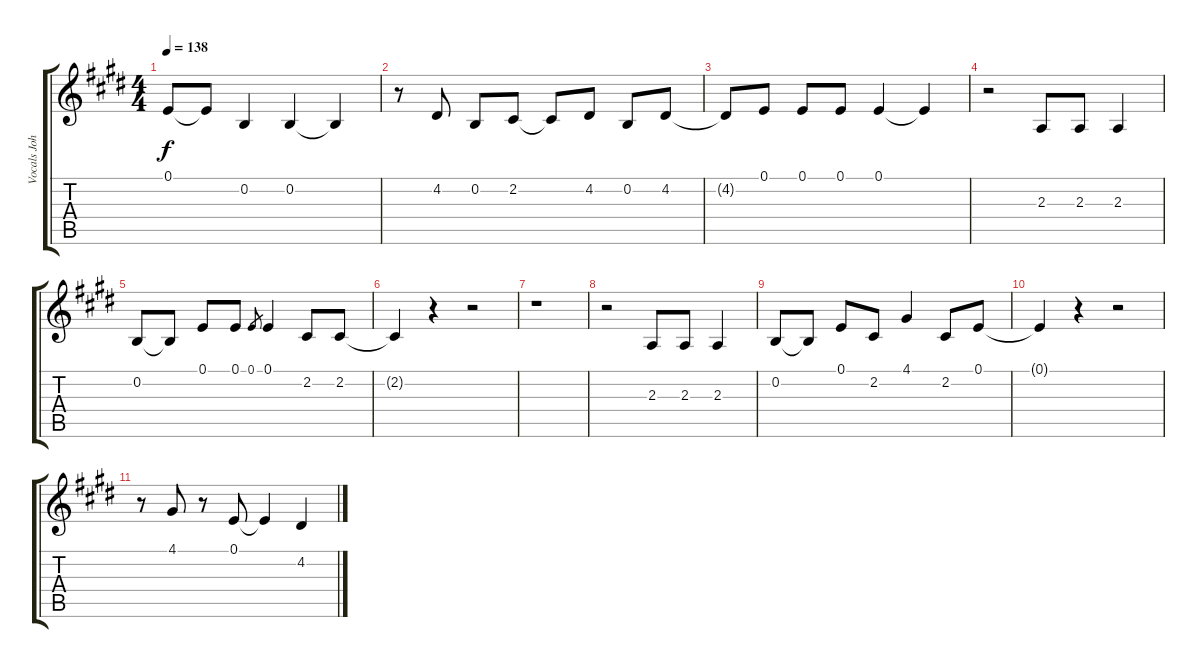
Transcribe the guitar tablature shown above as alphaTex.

\track ("Vocals John Fogerty" "Vocals Joh") {instrument tenorsax}
\staff {score tabs}
\tuning (E4 B3 G3 D3 A2 E2) {hide}
\ts (4 4)
\tempo 138
\clef g2
\ks e
0.1.8{dy f} 0.1{t}.8 0.2.4 0.2.4 0.2{t}.4 |
r.8 4.2.8 0.2.8 2.2.8 2.2{t}.8 4.2.8 0.2.8 4.2.8 |
4.2{t}.8 0.1.8 0.1.8 0.1.8 0.1.4 0.1{t}.4 |
r.2 2.3.8 2.3.8 2.3.4 |
0.2.8 0.2{t}.8 0.1.8 0.1.8 0.1.8{gr} 0.1.4 2.2.8 2.2.8 |
2.2{t}.4 r.4 r.2 |
r.1 |
r.2 2.3.8 2.3.8 2.3.4 |
0.2.8 0.2{t}.8 0.1.8 2.2.8 4.1.4 2.2.8 0.1.8 |
0.1{t}.4 r.4 r.2 |
r.8 4.1.8 r.8 0.1.8 0.1{t}.4 4.2.4
